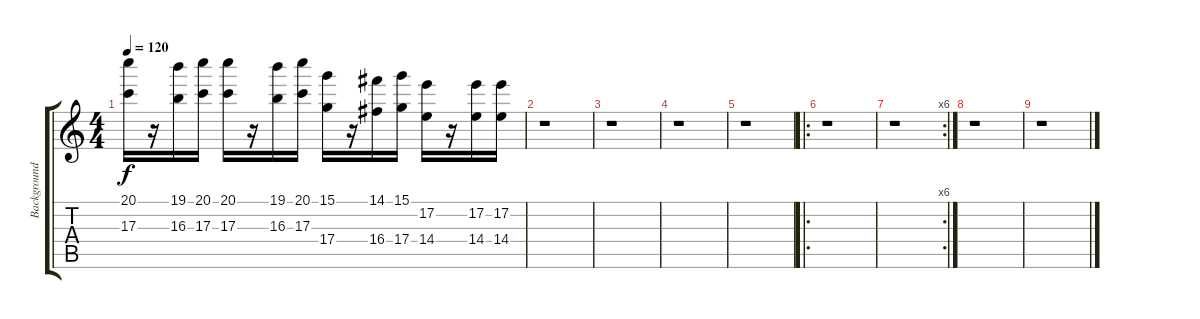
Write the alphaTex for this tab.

\track ("Background" "Background") {instrument pad1newage}
\staff {score tabs}
\tuning (E5 B4 G4 D4 A3 E3) {hide}
\ts (4 4)
\tempo 120
\clef g2
\ks c
(20.1 17.3).16{dy f} r.16 (19.1 16.3).16 (20.1 17.3).16 (20.1 17.3).16 r.16 (19.1 16.3).16 (20.1 17.3).16 (15.1 17.4).16 r.16 (14.1 16.4).16 (15.1 17.4).16 (17.2 14.4).16 r.16 (17.2 14.4).16 (17.2 14.4).16 |
r.1 |
r.1 |
r.1 |
r.1 |
\ro
r.1 |
\rc 6
r.1 |
r.1 |
r.1
